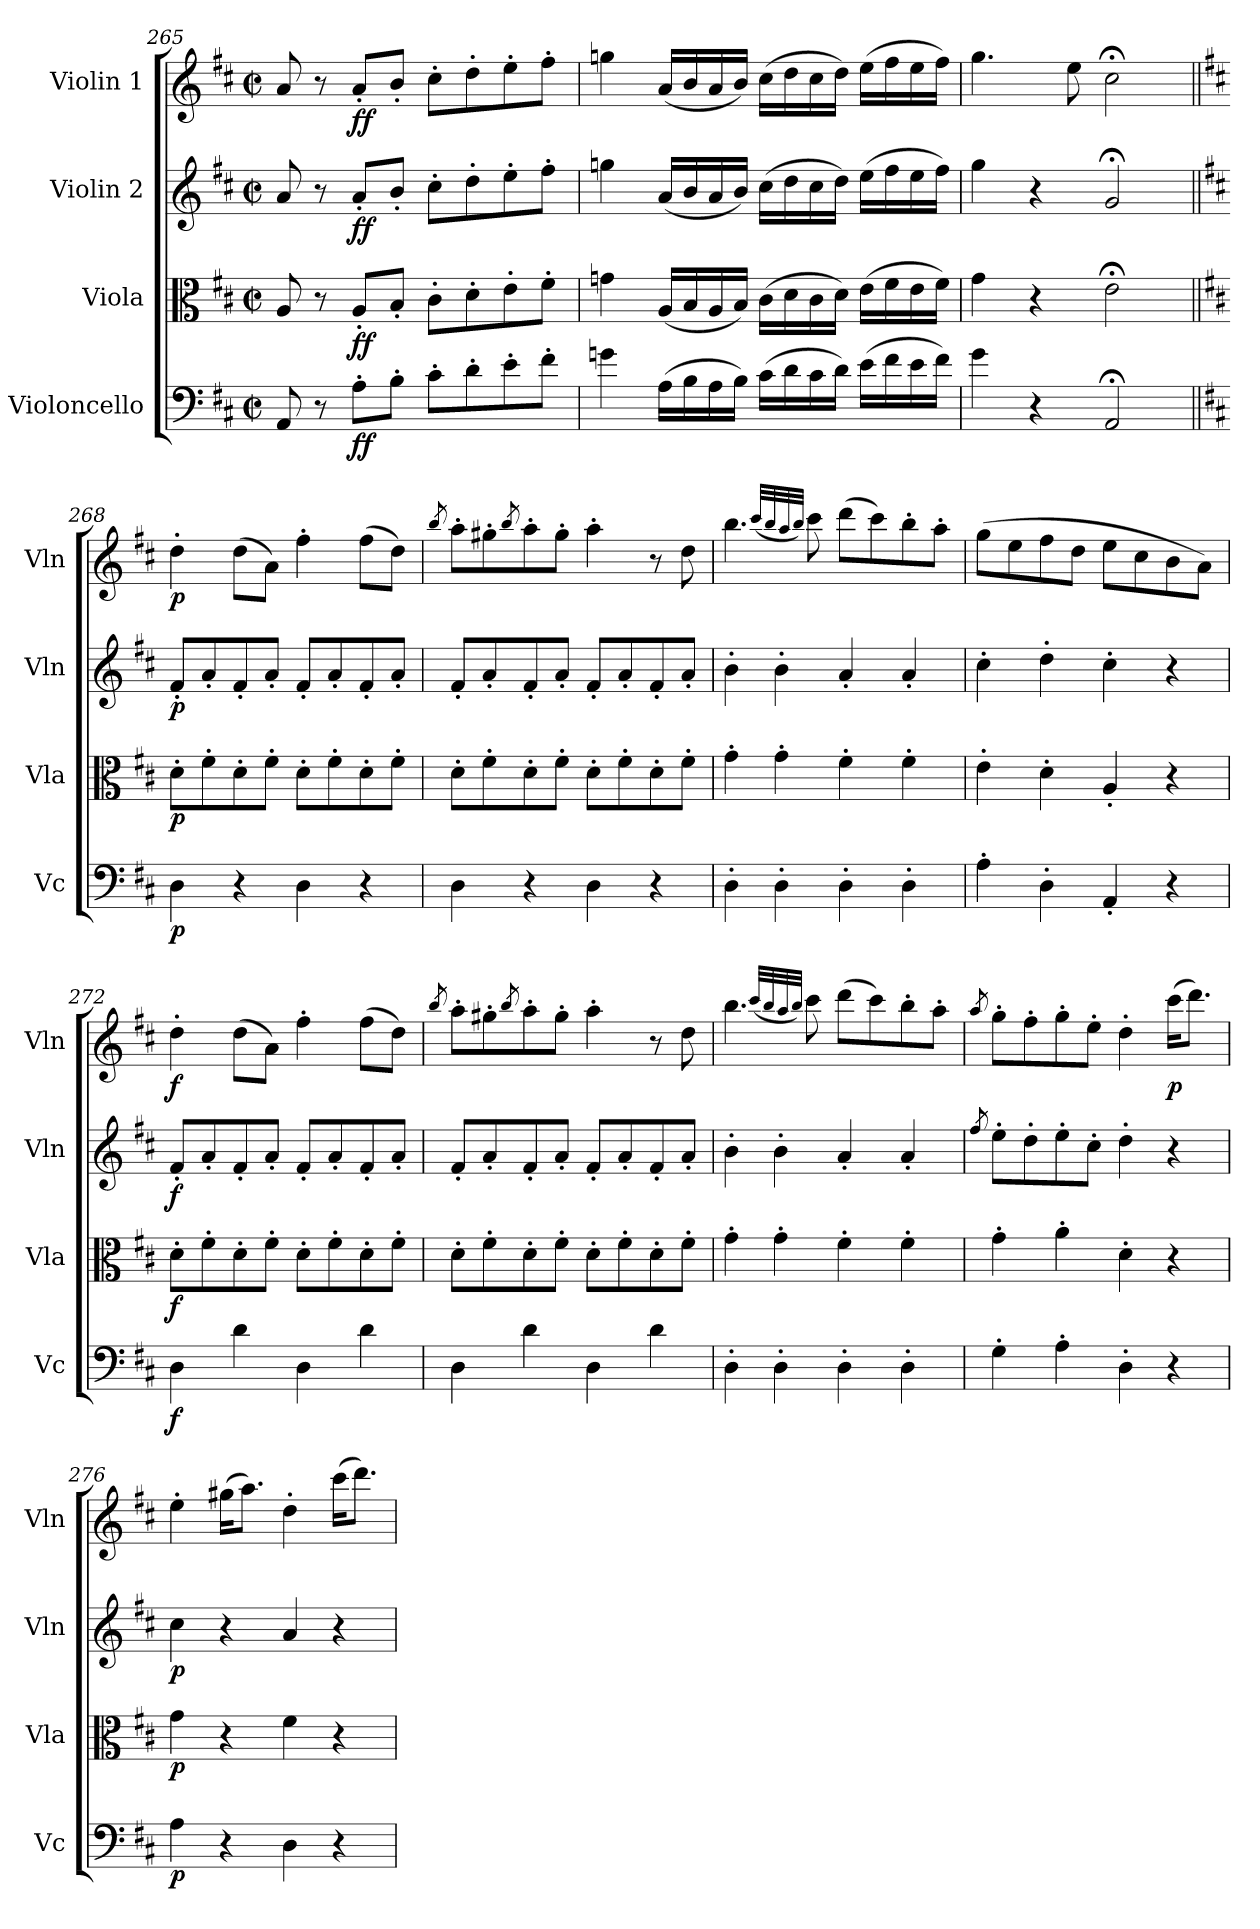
**kern	**dynam	**kern	**dynam	**kern	**dynam	**kern	**dynam
*part4	*part4	*part3	*part3	*part2	*part2	*part1	*part1
*staff4	*staff4	*staff3	*staff3	*staff2	*staff2	*staff1	*staff1
*I"Violoncello	*	*I"Viola	*	*I"Violin 2	*	*I"Violin 1	*
*I'Vc	*	*I'Vla	*	*I'Vln	*	*I'Vln	*
*clefF4	*	*clefC3	*	*clefG2	*	*clefG2	*
*k[f#c#]	*	*k[f#c#]	*	*k[f#c#]	*	*k[f#c#]	*
*M2/2	*	*M2/2	*	*M2/2	*	*M2/2	*
*met(c|)	*	*met(c|)	*	*met(c|)	*	*met(c|)	*
=265	=265	=265	=265	=265	=265	=265	=265
8AA/	.	8A/	.	8a/	.	8a/	.
8r	.	8r	.	8r	.	8r	.
!	!LO:DY:b	!	!LO:DY:b	!	!LO:DY:b	!	!LO:DY:b
8A'\L	ff	8A'/L	ff	8a'/L	ff	8a'/L	ff
8B'\J	.	8B'/J	.	8b'/J	.	8b'/J	.
8c#'\L	.	8c#'\L	.	8cc#'\L	.	8cc#'\L	.
8d'\	.	8d'\	.	8dd'\	.	8dd'\	.
8e'\	.	8e'\	.	8ee'\	.	8ee'\	.
8f#'\J	.	8f#'\J	.	8ff#'\J	.	8ff#'\J	.
=266	=266	=266	=266	=266	=266	=266	=266
4gn\	.	4gn\	.	4ggn\	.	4ggn\	.
(>16A\LL	.	(<16A/LL	.	(<16a/LL	.	(<16a/LL	.
16B\	.	16B/	.	16b/	.	16b/	.
16A\	.	16A/	.	16a/	.	16a/	.
16B\JJ)	.	16B/JJ)	.	16b/JJ)	.	16b/JJ)	.
(>16c#\LL	.	(>16c#\LL	.	(>16cc#\LL	.	(>16cc#\LL	.
16d\	.	16d\	.	16dd\	.	16dd\	.
16c#\	.	16c#\	.	16cc#\	.	16cc#\	.
16d\JJ)	.	16d\JJ)	.	16dd\JJ)	.	16dd\JJ)	.
(>16e\LL	.	(>16e\LL	.	(>16ee\LL	.	(>16ee\LL	.
16f#\	.	16f#\	.	16ff#\	.	16ff#\	.
16e\	.	16e\	.	16ee\	.	16ee\	.
16f#\JJ)	.	16f#\JJ)	.	16ff#\JJ)	.	16ff#\JJ)	.
=267	=267	=267	=267	=267	=267	=267	=267
4g\	.	4g\	.	4gg\	.	4.gg\	.
4r	.	4r	.	4r	.	.	.
.	.	.	.	.	.	8ee\	.
2AA;</	.	2e;<\	.	2g;</	.	2cc#;<\	.
!!LO:LB:g=z
=268||	=268||	=268||	=268||	=268||	=268||	=268||	=268||
*k[f#c#]	*	*k[f#c#]	*	*k[f#c#]	*	*k[f#c#]	*
!	!LO:DY:b	!	!LO:DY:b	!	!LO:DY:b	!	!LO:DY:b
4D\	p	8d'\L	p	8f#'/L	p	4dd'\	p
.	.	8f#'\	.	8a'/	.	.	.
4r	.	8d'\	.	8f#'/	.	(>8dd\L	.
.	.	8f#'\J	.	8a'/J	.	8a\J)	.
4D\	.	8d'\L	.	8f#'/L	.	4ff#'\	.
.	.	8f#'\	.	8a'/	.	.	.
4r	.	8d'\	.	8f#'/	.	(>8ff#\L	.
.	.	8f#'\J	.	8a'/J	.	8dd\J)	.
=269	=269	=269	=269	=269	=269	=269	=269
.	.	.	.	.	.	8qbb/	.
4D\	.	8d'\L	.	8f#'/L	.	8aa'\L	.
.	.	8f#'\	.	8a'/	.	8gg#X'\	.
.	.	.	.	.	.	8qbb/	.
4r	.	8d'\	.	8f#'/	.	8aa'\	.
.	.	8f#'\J	.	8a'/J	.	8gg#'\J	.
4D\	.	8d'\L	.	8f#'/L	.	4aa'\	.
.	.	8f#'\	.	8a'/	.	.	.
4r	.	8d'\	.	8f#'/	.	8r	.
.	.	8f#'\J	.	8a'/J	.	8dd\	.
=270	=270	=270	=270	=270	=270	=270	=270
4D'\	.	4g'\	.	4b'\	.	4.bb\	.
4D'\	.	4g'\	.	4b'\	.	.	.
.	.	.	.	.	.	(<32qccc#/LLL	.
.	.	.	.	.	.	32qbb/	.
.	.	.	.	.	.	32qaa/	.
.	.	.	.	.	.	32qbb/JJJ)	.
.	.	.	.	.	.	8ccc#\	.
4D'\	.	4f#'\	.	4a'/	.	(>8ddd\L	.
.	.	.	.	.	.	8ccc#\)	.
4D'\	.	4f#'\	.	4a'/	.	8bb'\	.
.	.	.	.	.	.	8aa'\J	.
=271	=271	=271	=271	=271	=271	=271	=271
4A'\	.	4e'\	.	4cc#'\	.	(>8gg\L	.
.	.	.	.	.	.	8ee\	.
4D'\	.	4d'\	.	4dd'\	.	8ff#\	.
.	.	.	.	.	.	8dd\J	.
4AA'/	.	4A'/	.	4cc#'\	.	8ee\L	.
.	.	.	.	.	.	8cc#\	.
4r	.	4r	.	4r	.	8b\	.
.	.	.	.	.	.	8a\J)	.
=272	=272	=272	=272	=272	=272	=272	=272
!	!LO:DY:b	!	!LO:DY:b	!	!LO:DY:b	!	!LO:DY:b
4D\	f	8d'\L	f	8f#'/L	f	4dd'\	f
.	.	8f#'\	.	8a'/	.	.	.
4d\	.	8d'\	.	8f#'/	.	(>8dd\L	.
.	.	8f#'\J	.	8a'/J	.	8a\J)	.
4D\	.	8d'\L	.	8f#'/L	.	4ff#'\	.
.	.	8f#'\	.	8a'/	.	.	.
4d\	.	8d'\	.	8f#'/	.	(>8ff#\L	.
.	.	8f#'\J	.	8a'/J	.	8dd\J)	.
=273	=273	=273	=273	=273	=273	=273	=273
.	.	.	.	.	.	8qbb/	.
4D\	.	8d'\L	.	8f#'/L	.	8aa'\L	.
.	.	8f#'\	.	8a'/	.	8gg#X'\	.
.	.	.	.	.	.	8qbb/	.
4d\	.	8d'\	.	8f#'/	.	8aa'\	.
.	.	8f#'\J	.	8a'/J	.	8gg#'\J	.
4D\	.	8d'\L	.	8f#'/L	.	4aa'\	.
.	.	8f#'\	.	8a'/	.	.	.
4d\	.	8d'\	.	8f#'/	.	8r	.
.	.	8f#'\J	.	8a'/J	.	8dd\	.
!!LO:LB:g=z
=274	=274	=274	=274	=274	=274	=274	=274
4D'\	.	4g'\	.	4b'\	.	4.bb\	.
4D'\	.	4g'\	.	4b'\	.	.	.
.	.	.	.	.	.	(<32qccc#/LLL	.
.	.	.	.	.	.	32qbb/	.
.	.	.	.	.	.	32qaa/	.
.	.	.	.	.	.	32qbb/JJJ)	.
.	.	.	.	.	.	8ccc#\	.
4D'\	.	4f#'\	.	4a'/	.	(>8ddd\L	.
.	.	.	.	.	.	8ccc#\)	.
4D'\	.	4f#'\	.	4a'/	.	8bb'\	.
.	.	.	.	.	.	8aa'\J	.
=275	=275	=275	=275	=275	=275	=275	=275
.	.	.	.	8qff#/	.	8qaa/	.
4G'\	.	4g'\	.	8ee'\L	.	8gg'\L	.
.	.	.	.	8dd'\	.	8ff#'\	.
4A'\	.	4a'\	.	8ee'\	.	8gg'\	.
.	.	.	.	8cc#'\J	.	8ee'\J	.
4D'\	.	4d'\	.	4dd'\	.	4dd'\	.
!	!	!	!	!	!	!	!LO:DY:b
4r	.	4r	.	4r	.	(>16ccc#\KL	p
.	.	.	.	.	.	8.ddd\J)	.
=276	=276	=276	=276	=276	=276	=276	=276
!	!LO:DY:b	!	!LO:DY:b	!	!LO:DY:b	!	!
4A\	p	4g\	p	4cc#\	p	4ee'\	.
4r	.	4r	.	4r	.	(>16gg#X\KL	.
.	.	.	.	.	.	8.aa\J)	.
4D\	.	4f#\	.	4a/	.	4dd'\	.
4r	.	4r	.	4r	.	(>16ccc#\KL	.
.	.	.	.	.	.	8.ddd\J)	.
=	=	=	=	=	=	=	=
*-	*-	*-	*-	*-	*-	*-	*-
